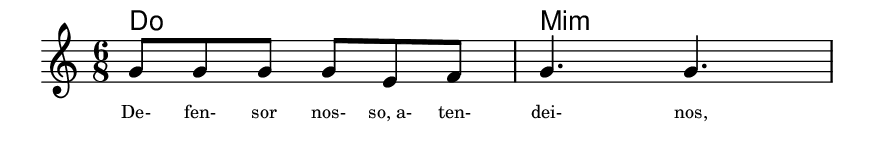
\version "2.20.0"
#(set! paper-alist (cons '("linha" . (cons (* 148 mm) (* 25 mm))) paper-alist))

\paper {
  #(set-paper-size "linha")
  ragged-right = ##f
}

\language "portugues"


harmonia = \chordmode {
    %\partial 8
%harmonia
  do2. mi:m
%/harmonia
}
melodia = \fixed do' {
    \key do \major
    \time 6/8
    %\partial 8
%recitação
  sol8 sol sol sol mi fa
  sol4. sol4.
%/recitação
}
letra = \lyricmode {
    \teeny
    De- fen- sor nos- so,_a- ten- dei- nos,
    %\tweak self-alignment-X #-1 \markup{\bold{dei}-me por pie-}
    %\tweak self-alignment-X #-1 \markup{\bold{da}de e escu-}
    %\tweak self-alignment-X #-1 \markup{\bold{tai} minha ora-}
    %\tweak self-alignment-X #-1 \markup{\bold{ção!}}
}

\book {
  \paper {
      indent = 0\mm
      scoreTitleMarkup = \markup {
          %\with-color #red
          \fromproperty #'header:piece
      }
  }
  \header {
    %piece = "Ant. 1"
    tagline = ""
  }
  \score {
    <<
      \new ChordNames {
        \set chordChanges = ##t
		\set noChordSymbol = ""
        \harmonia
      }
      \new Voice = "canto" { \melodia }
      \new Lyrics \lyricsto "canto" \letra
    >>
  }
}
